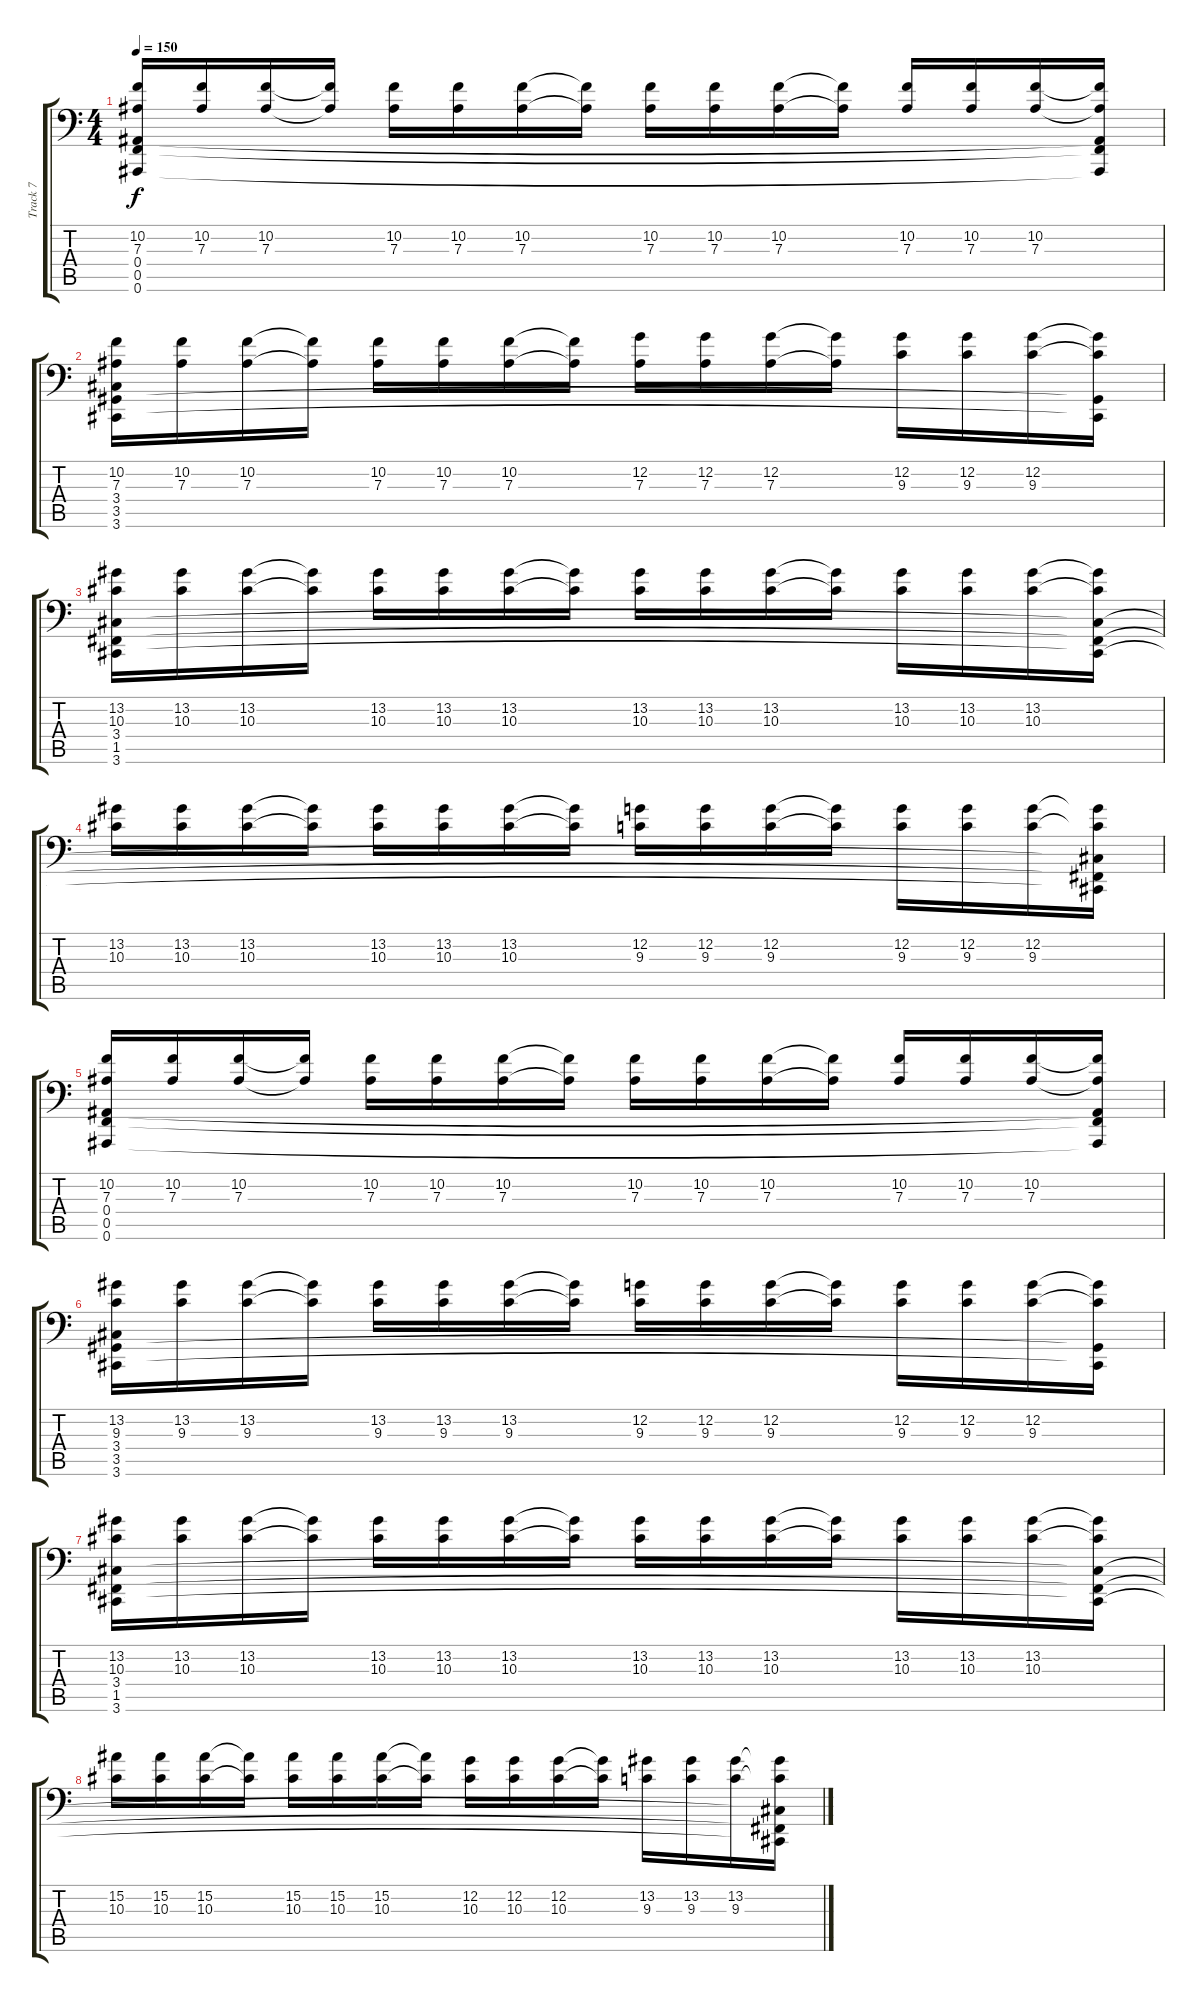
\track ("Track 7" "Track 7") {instrument lead2sawtooth}
\staff {score tabs}
\tuning (C4 G3 Eb3 Bb2 F2 Bb1) {hide}
\ts (4 4)
\tempo 150
\clef f4
\ks c
(10.2 7.3 0.4 0.5 0.6).16{dy f} (10.2 7.3).16 (10.2 7.3).16 (10.2{t} 7.3{t}).16 (10.2 7.3).16 (10.2 7.3).16 (10.2 7.3).16 (10.2{t} 7.3{t}).16 (10.2 7.3).16 (10.2 7.3).16 (10.2 7.3).16 (10.2{t} 7.3{t}).16 (10.2 7.3).16 (10.2 7.3).16 (10.2 7.3).16 (10.2{t} 7.3{t} 0.4{t} 0.5{t} 0.6{t}).16 |
(10.2 7.3 3.4 3.5 3.6).16 (10.2 7.3).16 (10.2 7.3).16 (10.2{t} 7.3{t}).16 (10.2 7.3).16 (10.2 7.3).16 (10.2 7.3).16 (10.2{t} 7.3{t}).16 (12.2 7.3).16 (12.2 7.3).16 (12.2 7.3).16 (12.2{t} 7.3{t}).16 (12.2 9.3).16 (12.2 9.3).16 (12.2 9.3).16 (12.2{t} 9.3{t} 3.5{t} 3.6{t}).16 |
(13.2 10.3 3.4 1.5 3.6).16 (13.2 10.3).16 (13.2 10.3).16 (13.2{t} 10.3{t}).16 (13.2 10.3).16 (13.2 10.3).16 (13.2 10.3).16 (13.2{t} 10.3{t}).16 (13.2 10.3).16 (13.2 10.3).16 (13.2 10.3).16 (13.2{t} 10.3{t}).16 (13.2 10.3).16 (13.2 10.3).16 (13.2 10.3).16 (13.2{t} 10.3{t} 3.4{t} 1.5{t} 3.6{t}).16 |
(13.2 10.3).16 (13.2 10.3).16 (13.2 10.3).16 (13.2{t} 10.3{t}).16 (13.2 10.3).16 (13.2 10.3).16 (13.2 10.3).16 (13.2{t} 10.3{t}).16 (12.2 9.3).16 (12.2 9.3).16 (12.2 9.3).16 (12.2{t} 9.3{t}).16 (12.2 9.3).16 (12.2 9.3).16 (12.2 9.3).16 (12.2{t} 9.3{t} 3.4{t} 1.5{t} 3.6{t}).16 |
(10.2 7.3 0.4 0.5 0.6).16 (10.2 7.3).16 (10.2 7.3).16 (10.2{t} 7.3{t}).16 (10.2 7.3).16 (10.2 7.3).16 (10.2 7.3).16 (10.2{t} 7.3{t}).16 (10.2 7.3).16 (10.2 7.3).16 (10.2 7.3).16 (10.2{t} 7.3{t}).16 (10.2 7.3).16 (10.2 7.3).16 (10.2 7.3).16 (10.2{t} 7.3{t} 0.4{t} 0.5{t} 0.6{t}).16 |
(13.2 9.3 3.4 3.5 3.6).16 (13.2 9.3).16 (13.2 9.3).16 (13.2{t} 9.3{t}).16 (13.2 9.3).16 (13.2 9.3).16 (13.2 9.3).16 (13.2{t} 9.3{t}).16 (12.2 9.3).16 (12.2 9.3).16 (12.2 9.3).16 (12.2{t} 9.3{t}).16 (12.2 9.3).16 (12.2 9.3).16 (12.2 9.3).16 (12.2{t} 9.3{t} 3.5{t} 3.6{t}).16 |
(13.2 10.3 3.4 1.5 3.6).16 (13.2 10.3).16 (13.2 10.3).16 (13.2{t} 10.3{t}).16 (13.2 10.3).16 (13.2 10.3).16 (13.2 10.3).16 (13.2{t} 10.3{t}).16 (13.2 10.3).16 (13.2 10.3).16 (13.2 10.3).16 (13.2{t} 10.3{t}).16 (13.2 10.3).16 (13.2 10.3).16 (13.2 10.3).16 (13.2{t} 10.3{t} 3.4{t} 1.5{t} 3.6{t}).16 |
(15.2 10.3).16 (15.2 10.3).16 (15.2 10.3).16 (15.2{t} 10.3{t}).16 (15.2 10.3).16 (15.2 10.3).16 (15.2 10.3).16 (15.2{t} 10.3{t}).16 (12.2 10.3).16 (12.2 10.3).16 (12.2 10.3).16 (12.2{t} 10.3{t}).16 (13.2 9.3).16 (13.2 9.3).16 (13.2 9.3).16 (13.2{t} 9.3{t} 3.4{t} 1.5{t} 3.6{t}).16
